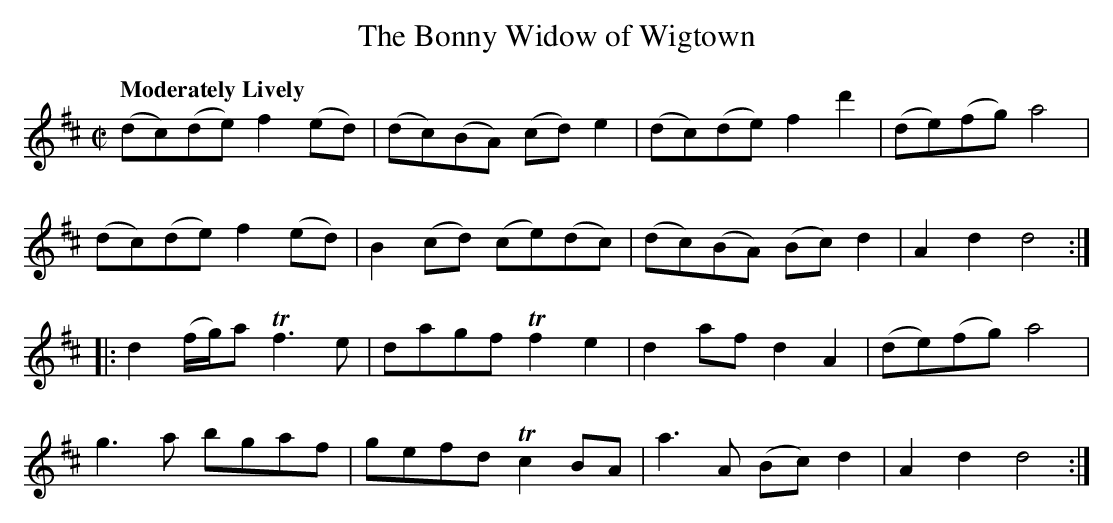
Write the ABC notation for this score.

X:1
T:Bonny Widow of Wigtown, The
M:C|
L:1/8
Q:"Moderately Lively"
K:D
(dc)(de) f2 (ed)|(dc)(BA) (cd) e2|(dc)(de) f2d'2|(de)(fg) a4|
(dc)(de) f2 (ed)|B2 (cd) (ce)(dc)|(dc)(BA) (Bc)d2|A2d2d4:|
|:d2 (f/g/)a Tf3e|dagf Tf2e2|d2 af d2A2|(de)(fg) a4|
g3a bgaf|gefd Tc2 BA|a3 A (Bc) d2|A2d2 d4:|]
